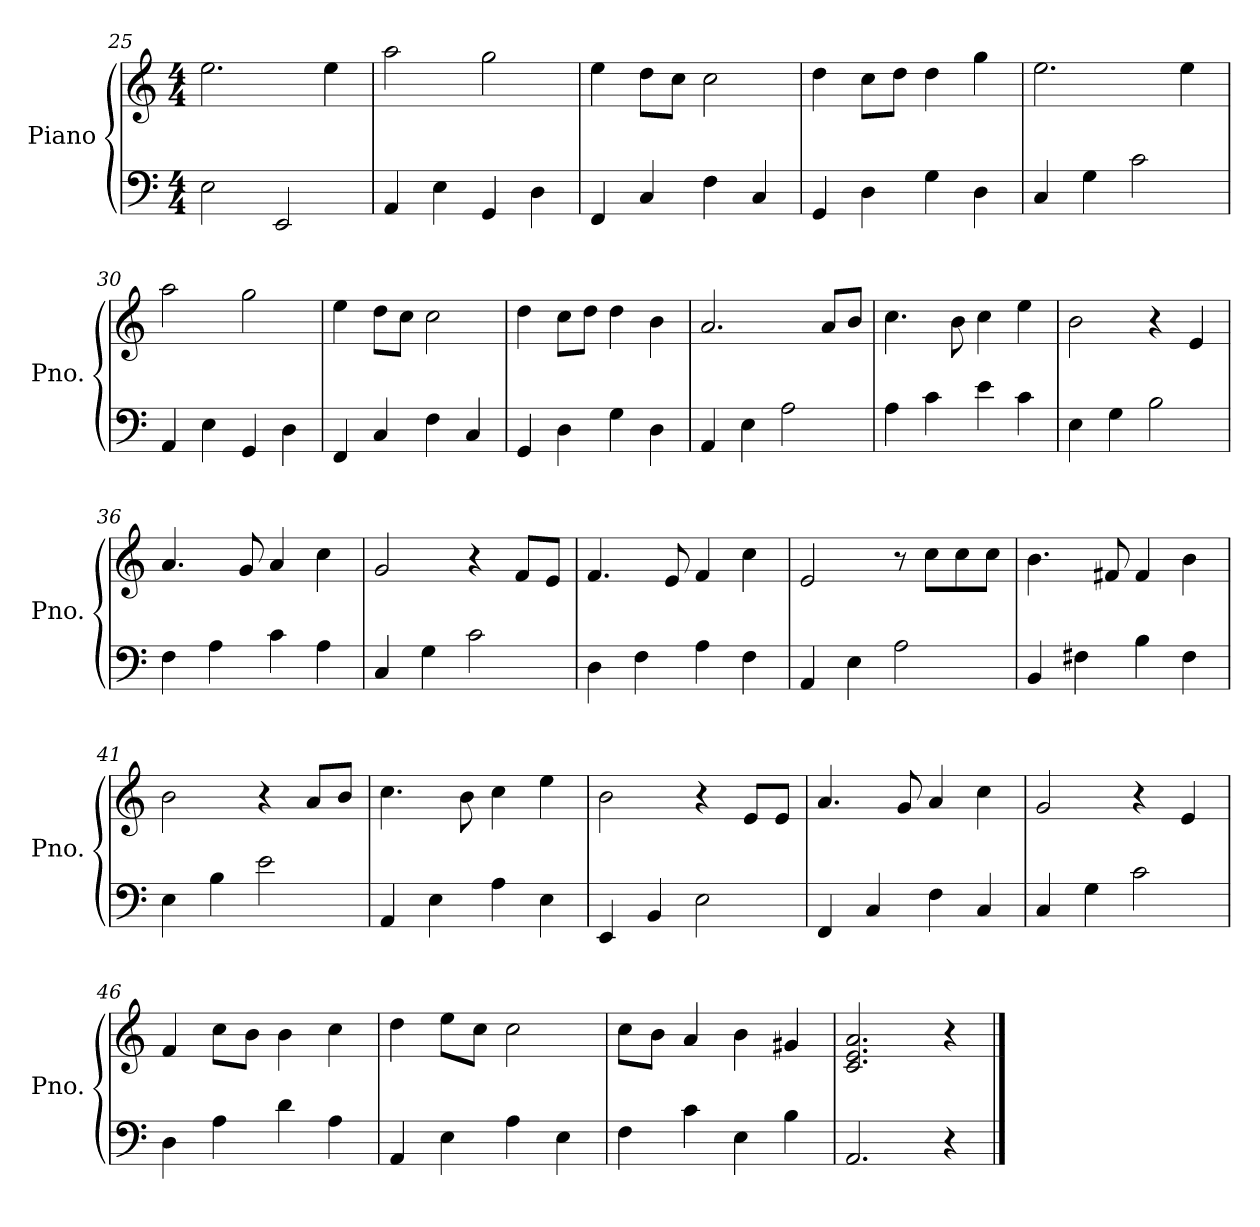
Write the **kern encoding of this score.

**kern	**kern
*part1	*part1
*staff2	*staff1
*I"Piano	*
*I'Pno.	*
*clefF4	*clefG2
*k[]	*k[]
*M4/4	*M4/4
=25	=25
2E\	2.ee\
2EE/	.
.	4ee\
=26	=26
4AA/	2aa\
4E\	.
4GG/	2gg\
4D\	.
=27	=27
4FF/	4ee\
4C/	8dd\L
.	8cc\J
4F\	2cc\
4C/	.
=28	=28
4GG/	4dd\
4D\	8cc\L
.	8dd\J
4G\	4dd\
4D\	4gg\
=29	=29
4C/	2.ee\
4G\	.
2c\	.
.	4ee\
=30	=30
4AA/	2aa\
4E\	.
4GG/	2gg\
4D\	.
!!LO:LB:g=z
=31	=31
4FF/	4ee\
4C/	8dd\L
.	8cc\J
4F\	2cc\
4C/	.
=32	=32
4GG/	4dd\
4D\	8cc\L
.	8dd\J
4G\	4dd\
4D\	4b\
=33	=33
4AA/	2.a/
4E\	.
2A\	.
.	8a/L
.	8b/J
=34	=34
4A\	4.cc\
4c\	.
.	8b\
4e\	4cc\
4c\	4ee\
=35	=35
4E\	2b\
4G\	.
2B\	4r
.	4e/
=36	=36
4F\	4.a/
4A\	.
.	8g/
4c\	4a/
4A\	4cc\
=37	=37
4C/	2g/
4G\	.
2c\	4r
.	8f/L
.	8e/J
=38	=38
4D\	4.f/
4F\	.
.	8e/
4A\	4f/
4F\	4cc\
!!LO:PB:g=z
=39	=39
4AA/	2e/
4E\	.
2A\	8r
.	8cc\L
.	8cc\
.	8cc\J
=40	=40
4BB/	4.b\
4F#X\	.
.	8f#X/
4B\	4f#/
4F#\	4b\
=41	=41
4E\	2b\
4B\	.
2e\	4r
.	8a/L
.	8b/J
=42	=42
4AA/	4.cc\
4E\	.
.	8b\
4A\	4cc\
4E\	4ee\
=43	=43
4EE/	2b\
4BB/	.
2E\	4r
.	8e/L
.	8e/J
=44	=44
4FF/	4.a/
4C/	.
.	8g/
4F\	4a/
4C/	4cc\
=45	=45
4C/	2g/
4G\	.
2c\	4r
.	4e/
!!LO:LB:g=z
=46	=46
4D\	4f/
4A\	8cc\L
.	8b\J
4d\	4b\
4A\	4cc\
=47	=47
4AA/	4dd\
4E\	8ee\L
.	8cc\J
4A\	2cc\
4E\	.
=48	=48
4F\	8cc\L
.	8b\J
4c\	4a/
4E\	4b\
4B\	4g#X/
=49	=49
2.AA/	2.c/ 2.e/ 2.a/
4r	4r
==	==
*-	*-
